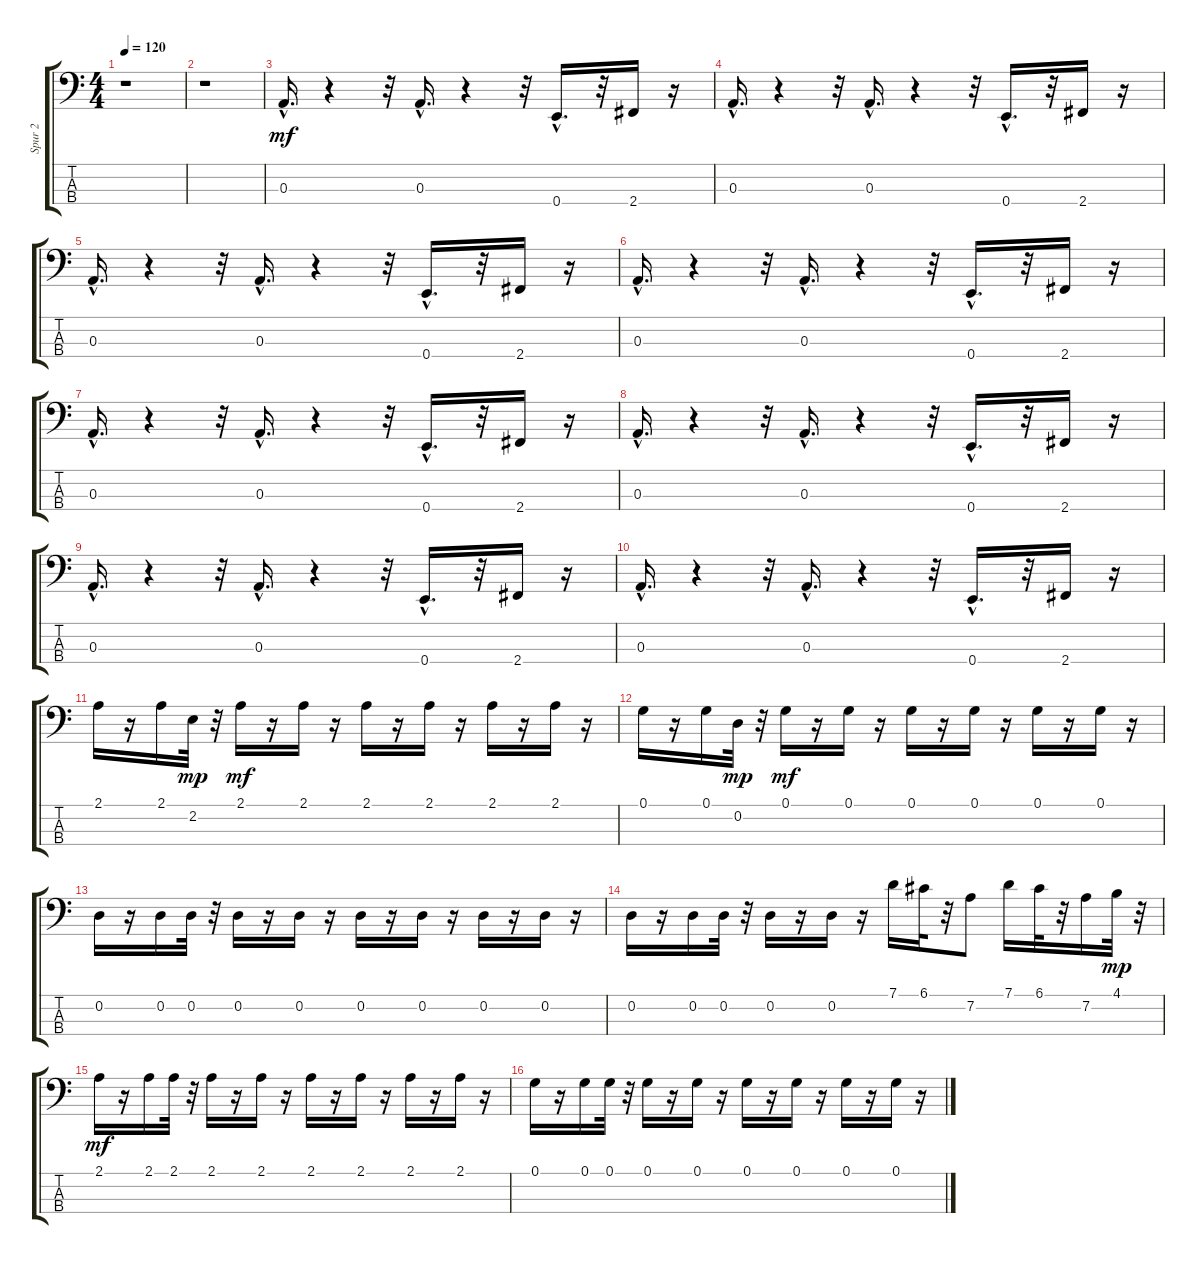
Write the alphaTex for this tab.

\track ("Spur 2" "Spur 2") {instrument electricbassfinger}
\staff {score tabs}
\tuning (G2 D2 A1 E1) {hide}
\ts (4 4)
\tempo 120
\clef f4
\ks c
r.1{dy mf instrument electricbassfinger} |
r.1 |
0.3{hac}.16{d} r.4 r.32 0.3{hac}.16{d} r.4 r.32 0.4{hac}.16{d} r.32 2.4.16 r.16 |
0.3{hac}.16{d} r.4 r.32 0.3{hac}.16{d} r.4 r.32 0.4{hac}.16{d} r.32 2.4.16 r.16 |
0.3{hac}.16{d} r.4 r.32 0.3{hac}.16{d} r.4 r.32 0.4{hac}.16{d} r.32 2.4.16 r.16 |
0.3{hac}.16{d} r.4 r.32 0.3{hac}.16{d} r.4 r.32 0.4{hac}.16{d} r.32 2.4.16 r.16 |
0.3{hac}.16{d} r.4 r.32 0.3{hac}.16{d} r.4 r.32 0.4{hac}.16{d} r.32 2.4.16 r.16 |
0.3{hac}.16{d} r.4 r.32 0.3{hac}.16{d} r.4 r.32 0.4{hac}.16{d} r.32 2.4.16 r.16 |
0.3{hac}.16{d} r.4 r.32 0.3{hac}.16{d} r.4 r.32 0.4{hac}.16{d} r.32 2.4.16 r.16 |
0.3{hac}.16{d} r.4 r.32 0.3{hac}.16{d} r.4 r.32 0.4{hac}.16{d} r.32 2.4.16 r.16 |
2.1.16 r.16 2.1.16 2.2.32{dy mp} r.32 2.1.16{dy mf} r.16 2.1.16 r.16 2.1.16 r.16 2.1.16 r.16 2.1.16 r.16 2.1.16 r.16 |
0.1.16 r.16 0.1.16 0.2.32{dy mp} r.32 0.1.16{dy mf} r.16 0.1.16 r.16 0.1.16 r.16 0.1.16 r.16 0.1.16 r.16 0.1.16 r.16 |
0.2.16 r.16 0.2.16 0.2.32 r.32 0.2.16 r.16 0.2.16 r.16 0.2.16 r.16 0.2.16 r.16 0.2.16 r.16 0.2.16 r.16 |
0.2.16 r.16 0.2.16 0.2.32 r.32 0.2.16 r.16 0.2.16 r.16 7.1.16 6.1.32 r.32 7.2.8 7.1.16 6.1.32 r.32 7.2.16 4.1.32{dy mp} r.32 |
2.1.16{dy mf} r.16 2.1.16 2.1.32 r.32 2.1.16 r.16 2.1.16 r.16 2.1.16 r.16 2.1.16 r.16 2.1.16 r.16 2.1.16 r.16 |
0.1.16 r.16 0.1.16 0.1.32 r.32 0.1.16 r.16 0.1.16 r.16 0.1.16 r.16 0.1.16 r.16 0.1.16 r.16 0.1.16 r.16
